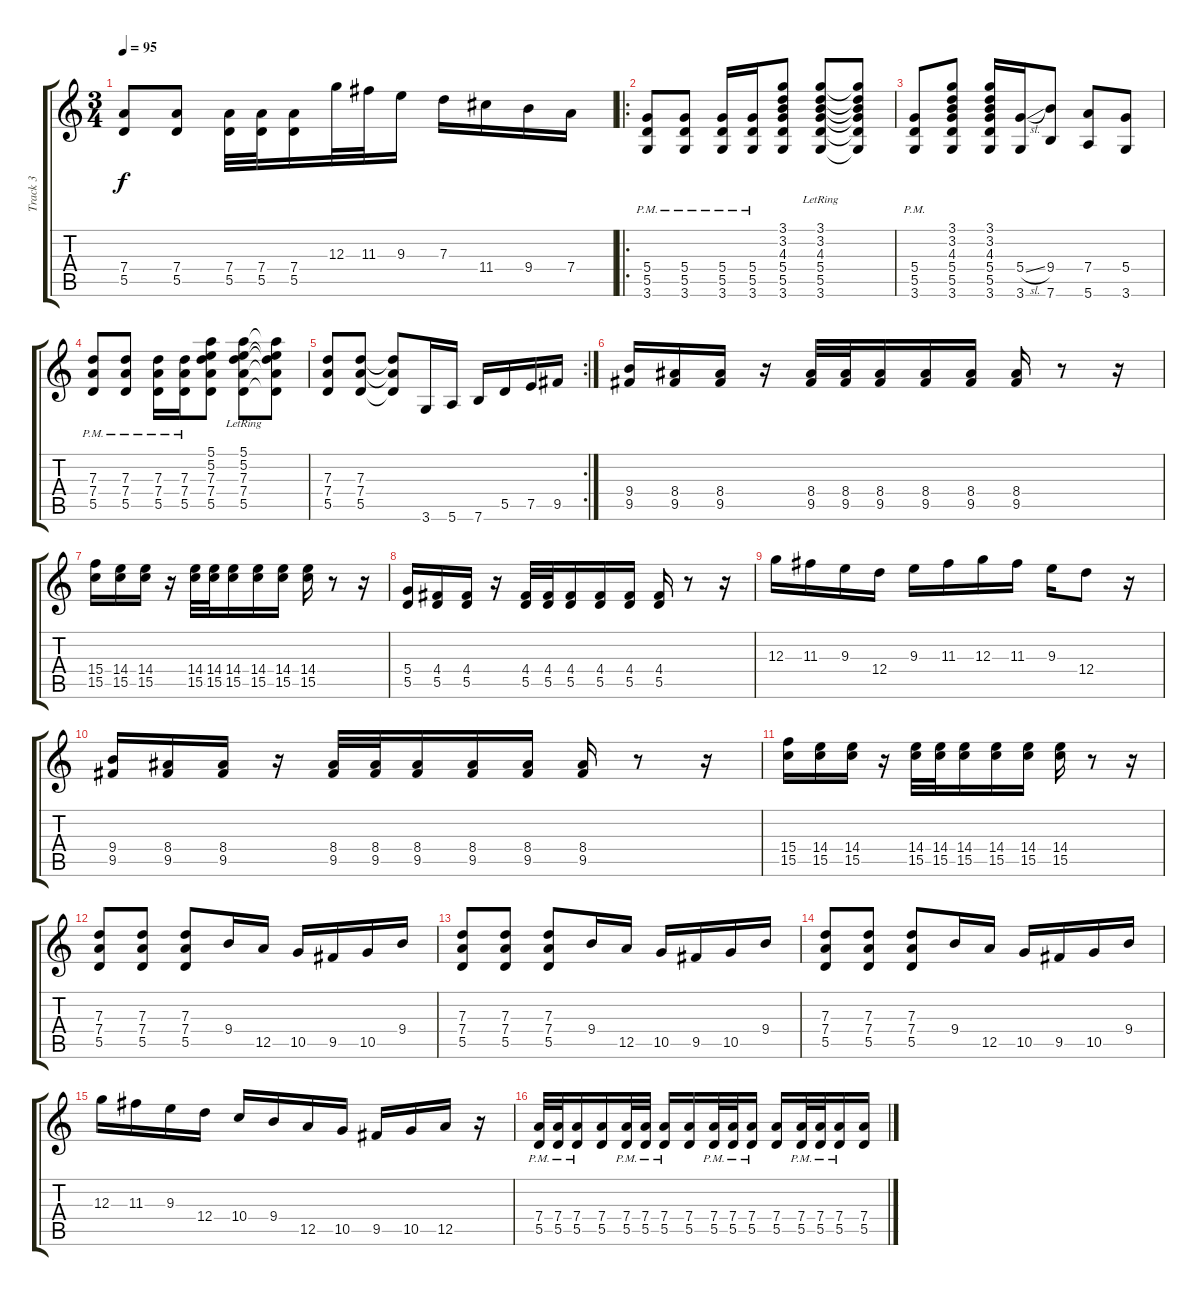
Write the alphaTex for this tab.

\track ("Track 3" "Track 3") {instrument overdrivenguitar}
\staff {score tabs}
\tuning (E4 B3 G3 D3 A2 E2) {hide}
\ts (3 4)
\tempo 95
\clef g2
\ks c
(7.4 5.5).8{dy f} (7.4 5.5).8 (7.4 5.5).32 (7.4 5.5).32 (7.4 5.5).16 12.3.32 11.3.32 9.3.16 7.3.16 11.4.16 9.4.16 7.4.16 |
\ro
(5.4{pm} 5.5{pm} 3.6{pm}).8 (5.4{pm} 5.5{pm} 3.6{pm}).8 (5.4{pm} 5.5{pm} 3.6{pm}).16 (5.4{pm} 5.5{pm} 3.6{pm}).16 (3.1 3.2 4.3 5.4 5.5 3.6).8 (3.1 3.2 4.3{lr} 5.4 5.5 3.6).8 (3.1{t} 3.2{t} 4.3{t} 5.4{t} 5.5{t} 3.6{t}).8 |
(5.4{pm} 5.5{pm} 3.6{pm}).8 (3.1 3.2 4.3 5.4 5.5 3.6).8 (3.1 3.2 4.3 5.4 5.5 3.6).16 (5.4{sl} 3.6).16 (9.4 7.6).8 (7.4 5.6).8 (5.4 3.6).8 |
(7.3{pm} 7.4{pm} 5.5{pm}).8 (7.3{pm} 7.4{pm} 5.5{pm}).8 (7.3{pm} 7.4{pm} 5.5{pm}).16 (7.3{pm} 7.4{pm} 5.5{pm}).16 (5.1 5.2 7.3 7.4 5.5).8 (5.1 5.2 7.3{lr} 7.4 5.5).8 (5.1{t} 5.2{t} 7.3{t} 7.4{t} 5.5{t}).8 |
\rc 2
(7.3 7.4 5.5).8 (7.3 7.4 5.5).8 (7.3{t} 7.4{t} 5.5{t}).8 3.6.16 5.6.16 7.6.16 5.5.16 7.5.16 9.5.16 |
(9.4 9.5).16 (8.4 9.5).16 (8.4 9.5).16 r.16 (8.4 9.5).32 (8.4 9.5).32 (8.4 9.5).16 (8.4 9.5).16 (8.4 9.5).16 (8.4 9.5).16 r.8 r.16 |
(15.4 15.5).16 (14.4 15.5).16 (14.4 15.5).16 r.16 (14.4 15.5).32 (14.4 15.5).32 (14.4 15.5).16 (14.4 15.5).16 (14.4 15.5).16 (14.4 15.5).16 r.8 r.16 |
(5.4 5.5).16 (4.4 5.5).16 (4.4 5.5).16 r.16 (4.4 5.5).32 (4.4 5.5).32 (4.4 5.5).16 (4.4 5.5).16 (4.4 5.5).16 (4.4 5.5).16 r.8 r.16 |
12.3.16 11.3.16 9.3.16 12.4.16 9.3.16 11.3.16 12.3.16 11.3.16 9.3.16 12.4.8 r.16 |
(9.4 9.5).16 (8.4 9.5).16 (8.4 9.5).16 r.16 (8.4 9.5).32 (8.4 9.5).32 (8.4 9.5).16 (8.4 9.5).16 (8.4 9.5).16 (8.4 9.5).16 r.8 r.16 |
(15.4 15.5).16 (14.4 15.5).16 (14.4 15.5).16 r.16 (14.4 15.5).32 (14.4 15.5).32 (14.4 15.5).16 (14.4 15.5).16 (14.4 15.5).16 (14.4 15.5).16 r.8 r.16 |
(7.3 7.4 5.5).8 (7.3 7.4 5.5).8 (7.3 7.4 5.5).8 9.4.16 12.5.16 10.5.16 9.5.16 10.5.16 9.4.16 |
(7.3 7.4 5.5).8 (7.3 7.4 5.5).8 (7.3 7.4 5.5).8 9.4.16 12.5.16 10.5.16 9.5.16 10.5.16 9.4.16 |
(7.3 7.4 5.5).8 (7.3 7.4 5.5).8 (7.3 7.4 5.5).8 9.4.16 12.5.16 10.5.16 9.5.16 10.5.16 9.4.16 |
12.3.16 11.3.16 9.3.16 12.4.16 10.4.16 9.4.16 12.5.16 10.5.16 9.5.16 10.5.16 12.5.16 r.16 |
(7.4{pm} 5.5{pm}).32 (7.4{pm} 5.5{pm}).32 (7.4{pm} 5.5{pm}).16 (7.4 5.5).16 (7.4{pm} 5.5{pm}).32 (7.4{pm} 5.5{pm}).32 (7.4{pm} 5.5{pm}).16 (7.4 5.5).16 (7.4{pm} 5.5{pm}).32 (7.4{pm} 5.5{pm}).32 (7.4{pm} 5.5{pm}).16 (7.4 5.5).16 (7.4{pm} 5.5{pm}).32 (7.4{pm} 5.5{pm}).32 (7.4{pm} 5.5{pm}).16 (7.4 5.5).16
